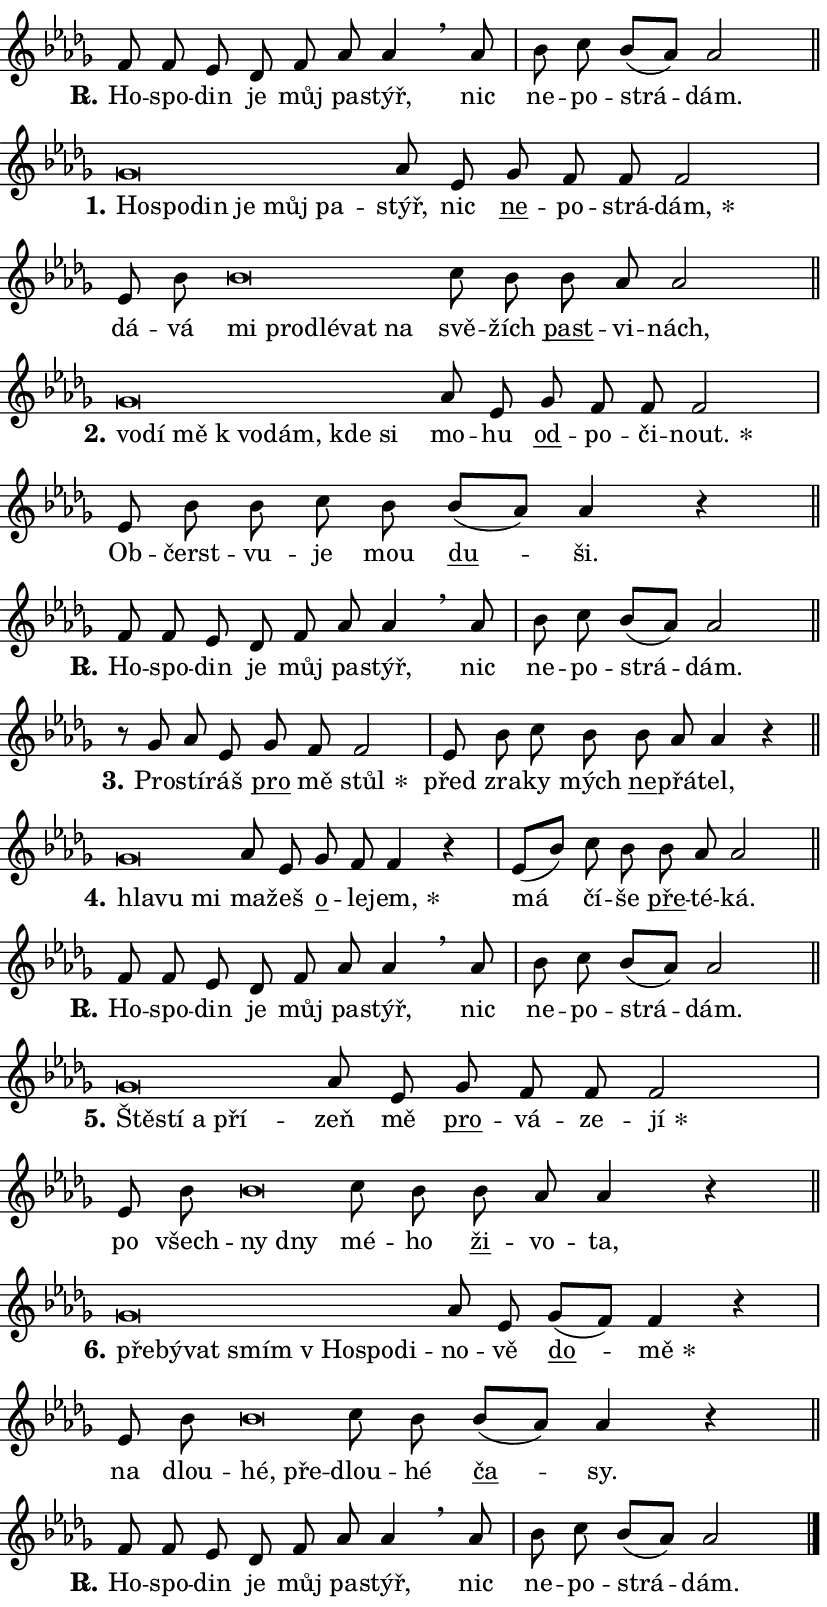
\version "2.24.0"
\header { tagline = "" }
\paper {
  indent = 0\cm
  top-margin = 0\cm
  right-margin = 0.13\cm % to fit lyric hyphens
  bottom-margin = 0\cm
  left-margin = 0\cm
  paper-width = 14\cm
  page-breaking = #ly:one-page-breaking
  system-system-spacing.basic-distance = #11
  score-system-spacing.basic-distance = #11
  ragged-last = ##f
}


%% Author: Thomas Morley
%% https://lists.gnu.org/archive/html/lilypond-user/2020-05/msg00002.html
#(define (line-position grob)
"Returns position of @var[grob} in current system:
   @code{'start}, if at first time-step
   @code{'end}, if at last time-step
   @code{'middle} otherwise
"
  (let* ((col (ly:item-get-column grob))
         (ln (ly:grob-object col 'left-neighbor))
         (rn (ly:grob-object col 'right-neighbor))
         (col-to-check-left (if (ly:grob? ln) ln col))
         (col-to-check-right (if (ly:grob? rn) rn col))
         (break-dir-left
           (and
             (ly:grob-property col-to-check-left 'non-musical #f)
             (ly:item-break-dir col-to-check-left)))
         (break-dir-right
           (and
             (ly:grob-property col-to-check-right 'non-musical #f)
             (ly:item-break-dir col-to-check-right))))
        (cond ((eqv? 1 break-dir-left) 'start)
              ((eqv? -1 break-dir-right) 'end)
              (else 'middle))))

#(define (tranparent-at-line-position vctor)
  (lambda (grob)
  "Relying on @code{line-position} select the relevant enry from @var{vctor}.
Used to determine transparency,"
    (case (line-position grob)
      ((end) (not (vector-ref vctor 0)))
      ((middle) (not (vector-ref vctor 1)))
      ((start) (not (vector-ref vctor 2))))))

noteHeadBreakVisibility =
#(define-music-function (break-visibility)(vector?)
"Makes @code{NoteHead}s transparent relying on @var{break-visibility}"
#{
  \override NoteHead.transparent =
    #(tranparent-at-line-position break-visibility)
#})

#(define delete-ledgers-for-transparent-note-heads
  (lambda (grob)
    "Reads whether a @code{NoteHead} is transparent.
If so this @code{NoteHead} is removed from @code{'note-heads} from
@var{grob}, which is supposed to be @code{LedgerLineSpanner}.
As a result ledgers are not printed for this @code{NoteHead}"
    (let* ((nhds-array (ly:grob-object grob 'note-heads))
           (nhds-list
             (if (ly:grob-array? nhds-array)
                 (ly:grob-array->list nhds-array)
                 '()))
           ;; Relies on the transparent-property being done before
           ;; Staff.LedgerLineSpanner.after-line-breaking is executed.
           ;; This is fragile ...
           (to-keep
             (remove
               (lambda (nhd)
                 (ly:grob-property nhd 'transparent #f))
               nhds-list)))
      ;; TODO find a better method to iterate over grob-arrays, similiar
      ;; to filter/remove etc for lists
      ;; For now rebuilt from scratch
      (set! (ly:grob-object grob 'note-heads)  '())
      (for-each
        (lambda (nhd)
          (ly:pointer-group-interface::add-grob grob 'note-heads nhd))
        to-keep))))

squashNotes = {
  \override NoteHead.X-extent = #'(-0.2 . 0.2)
  \override NoteHead.Y-extent = #'(-0.75 . 0)
  \override NoteHead.stencil =
    #(lambda (grob)
       (let ((pos (ly:grob-property grob 'staff-position)))
         (begin
           (if (< pos -7) (display "ERROR: Lower brevis then expected\n") (display ""))
           (if (<= pos -6) ly:text-interface::print ly:note-head::print))))
}
unSquashNotes = {
  \revert NoteHead.X-extent
  \revert NoteHead.Y-extent
  \revert NoteHead.stencil
}

hideNotes = \noteHeadBreakVisibility #begin-of-line-visible
unHideNotes = \noteHeadBreakVisibility #all-visible

% work-around for resetting accidentals
% https://lilypond.org/doc/v2.23/Documentation/notation/displaying-rhythms#unmetered-music
cadenzaMeasure = {
  \cadenzaOff
  \partial 1024 s1024
  \cadenzaOn
}

#(define-markup-command (accent layout props text) (markup?)
  "Underline accented syllable"
  (interpret-markup layout props
    #{\markup \override #'(offset . 4.3) \underline { #text }#}))

responsum = \markup \concat {
  "R" \hspace #-1.05 \path #0.1 #'((moveto 0 0.07) (lineto 0.9 0.8)) \hspace #0.05 "."
}

spaceSize = #0.6828661417322834 % exact space size for TeX Gyre Schola

\layout {
  \context {
    \Staff
    \remove "Time_signature_engraver"
    \override LedgerLineSpanner.after-line-breaking = #delete-ledgers-for-transparent-note-heads
  }
  \context {
    \Lyrics {
      \override LyricSpace.minimum-distance = \spaceSize
      \override LyricText.font-name = #"TeX Gyre Schola"
      \override LyricText.font-size = 1
      \override StanzaNumber.font-name = #"TeX Gyre Schola Bold"
      \override StanzaNumber.font-size = 1
    }
  }
  \context {
    \Score 
    \override NoteHead.text =
      #(lambda (grob) 
        (let ((pos (ly:grob-property grob 'staff-position)))
          #{\markup {
            \combine
              \halign #-0.55 \raise #(if (= pos -6) 0 0.5) \override #'(thickness . 2) \draw-line #'(3.2 . 0)
              \musicglyph "noteheads.sM1"
          }#}))
  }
}

% magnetic-lyrics.ily
%
%   written by
%     Jean Abou Samra <jean@abou-samra.fr>
%     Werner Lemberg <wl@gnu.org>
%
%   adapted by
%     Jiri Hon <jiri.hon@gmail.com>
%
% Version 2022-Apr-15

% https://www.mail-archive.com/lilypond-user@gnu.org/msg149350.html

#(define (Left_hyphen_pointer_engraver context)
   "Collect syllable-hyphen-syllable occurrences in lyrics and store
them in properties.  This engraver only looks to the left.  For
example, if the lyrics input is @code{foo -- bar}, it does the
following.

@itemize @bullet
@item
Set the @code{text} property of the @code{LyricHyphen} grob between
@q{foo} and @q{bar} to @code{foo}.

@item
Set the @code{left-hyphen} property of the @code{LyricText} grob with
text @q{foo} to the @code{LyricHyphen} grob between @q{foo} and
@q{bar}.
@end itemize

Use this auxiliary engraver in combination with the
@code{lyric-@/text::@/apply-@/magnetic-@/offset!} hook."
   (let ((hyphen #f)
         (text #f))
     (make-engraver
      (acknowledgers
       ((lyric-syllable-interface engraver grob source-engraver)
        (set! text grob)))
      (end-acknowledgers
       ((lyric-hyphen-interface engraver grob source-engraver)
        ;(when (not (grob::has-interface grob 'lyric-space-interface))
          (set! hyphen grob)));)
      ((stop-translation-timestep engraver)
       (when (and text hyphen)
         (ly:grob-set-object! text 'left-hyphen hyphen))
       (set! text #f)
       (set! hyphen #f)))))

#(define (lyric-text::apply-magnetic-offset! grob)
   "If the space between two syllables is less than the value in
property @code{LyricText@/.details@/.squash-threshold}, move the right
syllable to the left so that it gets concatenated with the left
syllable.

Use this function as a hook for
@code{LyricText@/.after-@/line-@/breaking} if the
@code{Left_@/hyphen_@/pointer_@/engraver} is active."
   (let ((hyphen (ly:grob-object grob 'left-hyphen #f)))
     (when hyphen
       (let ((left-text (ly:spanner-bound hyphen LEFT)))
         (when (grob::has-interface left-text 'lyric-syllable-interface)
           (let* ((common (ly:grob-common-refpoint grob left-text X))
                  (this-x-ext (ly:grob-extent grob common X))
                  (left-x-ext
                   (begin
                     ;; Trigger magnetism for left-text.
                     (ly:grob-property left-text 'after-line-breaking)
                     (ly:grob-extent left-text common X)))
                  ;; `delta` is the gap width between two syllables.
                  (delta (- (interval-start this-x-ext)
                            (interval-end left-x-ext)))
                  (details (ly:grob-property grob 'details))
                  (threshold (assoc-get 'squash-threshold details 0.2)))
             (when (< delta threshold)
               (let* (;; We have to manipulate the input text so that
                      ;; ligatures crossing syllable boundaries are not
                      ;; disabled.  For languages based on the Latin
                      ;; script this is essentially a beautification.
                      ;; However, for non-Western scripts it can be a
                      ;; necessity.
                      (lt (ly:grob-property left-text 'text))
                      (rt (ly:grob-property grob 'text))
                      (is-space (grob::has-interface hyphen 'lyric-space-interface))
                      (space (if is-space " " ""))
                      (extra-delta (if is-space spaceSize 0))
                      ;; Append new syllable.
                      (ltrt-space (if (and (string? lt) (string? rt))
                                (string-append lt space rt)
                                (make-concat-markup (list lt space rt))))
                      ;; Right-align `ltrt` to the right side.
                      (ltrt-space-markup (grob-interpret-markup
                               grob
                               (make-translate-markup
                                (cons (interval-length this-x-ext) 0)
                                (make-right-align-markup ltrt-space)))))
                 (begin
                   ;; Don't print `left-text`.
                   (ly:grob-set-property! left-text 'stencil #f)
                   ;; Set text and stencil (which holds all collected
                   ;; syllables so far) and shift it to the left.
                   (ly:grob-set-property! grob 'text ltrt-space)
                   (ly:grob-set-property! grob 'stencil ltrt-space-markup)
                   (ly:grob-translate-axis! grob (- (- delta extra-delta)) X))))))))))


#(define (lyric-hyphen::displace-bounds-first grob)
   ;; Make very sure this callback isn't triggered too early.
   (let ((left (ly:spanner-bound grob LEFT))
         (right (ly:spanner-bound grob RIGHT)))
     (ly:grob-property left 'after-line-breaking)
     (ly:grob-property right 'after-line-breaking)
     (ly:lyric-hyphen::print grob)))

squashThreshold = #0.4

\layout {
  \context {
    \Lyrics
    \consists #Left_hyphen_pointer_engraver
    \override LyricText.after-line-breaking =
      #lyric-text::apply-magnetic-offset!
    \override LyricHyphen.stencil = #lyric-hyphen::displace-bounds-first
    \override LyricText.details.squash-threshold = \squashThreshold
    \override LyricHyphen.minimum-distance = 0
    \override LyricHyphen.minimum-length = \squashThreshold
  }
}

squashText = \override LyricText.details.squash-threshold = 9999
unSquashText = \override LyricText.details.squash-threshold = \squashThreshold

leftText = \override LyricText.self-alignment-X = #LEFT
unLeftText = \revert LyricText.self-alignment-X

starOffset = #(lambda (grob) 
                (let ((x_offset (ly:self-alignment-interface::aligned-on-x-parent grob)))
                  (if (= x_offset 0) 0 (+ x_offset 1.2))))

star = #(define-music-function (syllable)(string?)
"Append star separator at the end of a syllable"
#{
  \once \override LyricText.X-offset = #starOffset
  \lyricmode { \markup {
    #syllable
    \override #'((font-name . "TeX Gyre Schola Bold")) \hspace #0.2 \lower #0.65 \larger "*"
  } }
#})

starAccent = #(define-music-function (syllable)(string?)
"Append star separator at the end of a syllable and make accent"
#{
  \once \override LyricText.X-offset = #starOffset
  \lyricmode { \markup {
    \accent #syllable
    \override #'((font-name . "TeX Gyre Schola Bold")) \hspace #0.2 \lower #0.65 \larger "*"
  } }
#})

breath = #(define-music-function (syllable)(string?)
"Append breathing indicator at the end of a syllable"
#{
  \lyricmode { \markup { #syllable "+" } }
#})

optionalBreath = #(define-music-function (syllable)(string?)
"Append optional breathing indicator at the end of a syllable"
#{
  \lyricmode { \markup { #syllable "(+)" } }
#})


\score {
    <<
        \new Voice = "melody" { \cadenzaOn \key des \major \relative { f'8 f es des f as as4 \breathe \bar "" as8 \cadenzaMeasure \bar "|" bes c bes[( as)] as2 \cadenzaMeasure \bar "||" \break } }
        \new Lyrics \lyricsto "melody" { \lyricmode { \set stanza = \responsum
Ho -- spo -- din je můj pa -- stýř, nic ne -- po -- strá -- dám. } }
    >>
    \layout {}
}

\score {
    <<
        \new Voice = "melody" { \cadenzaOn \key des \major \relative { \squashNotes ges'\breve*1/16 \hideNotes \breve*1/16 \bar "" \breve*1/16 \bar "" \breve*1/16 \bar "" \breve*1/16 \breve*1/16 \bar "" \unHideNotes \unSquashNotes as8 es \bar "" ges f f f2 \cadenzaMeasure \bar "|" es8 bes' \bar "" \squashNotes bes\breve*1/16 \hideNotes \breve*1/16 \bar "" \breve*1/16 \bar "" \breve*1/16 \breve*1/16 \bar "" \unHideNotes \unSquashNotes c8 bes \bar "" bes as as2 \cadenzaMeasure \bar "||" \break } }
        \new Lyrics \lyricsto "melody" { \lyricmode { \set stanza = "1."
\leftText Ho -- \squashText spo -- din je můj pa -- \unLeftText \unSquashText stýř, nic \markup \accent ne -- po -- strá -- \star dám, dá -- vá \leftText mi \squashText pro -- dlé -- vat na \unLeftText \unSquashText svě -- žích \markup \accent past -- vi -- nách, } }
    >>
    \layout {}
}

\score {
    <<
        \new Voice = "melody" { \cadenzaOn \key des \major \relative { \squashNotes ges'\breve*1/16 \hideNotes \breve*1/16 \bar "" \breve*1/16 \bar "" \breve*1/16 \bar "" \breve*1/16 \bar "" \breve*1/16 \breve*1/16 \bar "" \unHideNotes \unSquashNotes as8 es \bar "" ges f f f2 \cadenzaMeasure \bar "|" es8 bes' \bar "" bes c8 bes \bar "" bes[( as)] as4 r \cadenzaMeasure \bar "||" \break } }
        \new Lyrics \lyricsto "melody" { \lyricmode { \set stanza = "2."
\leftText vo -- \squashText dí mě "k vo" -- dám, kde si \unLeftText \unSquashText mo -- hu \markup \accent od -- po -- či -- \star nout. Ob -- čerst -- vu -- je mou \markup \accent du -- ši. } }
    >>
    \layout {}
}

\score {
    <<
        \new Voice = "melody" { \cadenzaOn \key des \major \relative { f'8 f es des f as as4 \breathe \bar "" as8 \cadenzaMeasure \bar "|" bes c bes[( as)] as2 \cadenzaMeasure \bar "||" \break } }
        \new Lyrics \lyricsto "melody" { \lyricmode { \set stanza = \responsum
Ho -- spo -- din je můj pa -- stýř, nic ne -- po -- strá -- dám. } }
    >>
    \layout {}
}

\score {
    <<
        \new Voice = "melody" { \cadenzaOn \key des \major \relative { r8 ges' as8 es \bar "" ges f f2 \cadenzaMeasure \bar "|" es8 bes'8 c8 bes \bar "" bes as as4 r \cadenzaMeasure \bar "||" \break } }
        \new Lyrics \lyricsto "melody" { \lyricmode { \set stanza = "3."
Pro -- stí -- ráš \markup \accent pro mě \star stůl před zra -- ky mých \markup \accent ne -- přá -- tel, } }
    >>
    \layout {}
}

\score {
    <<
        \new Voice = "melody" { \cadenzaOn \key des \major \relative { \squashNotes ges'\breve*1/16 \hideNotes \breve*1/16 \breve*1/16 \bar "" \unHideNotes \unSquashNotes as8 es \bar "" ges f f4 r \cadenzaMeasure \bar "|" es8[( bes')] c8 bes \bar "" bes as as2 \cadenzaMeasure \bar "||" \break } }
        \new Lyrics \lyricsto "melody" { \lyricmode { \set stanza = "4."
\leftText hla -- \squashText vu mi \unLeftText \unSquashText ma -- žeš \markup \accent o -- le -- \star jem, má čí -- še \markup \accent pře -- té -- ká. } }
    >>
    \layout {}
}

\score {
    <<
        \new Voice = "melody" { \cadenzaOn \key des \major \relative { f'8 f es des f as as4 \breathe \bar "" as8 \cadenzaMeasure \bar "|" bes c bes[( as)] as2 \cadenzaMeasure \bar "||" \break } }
        \new Lyrics \lyricsto "melody" { \lyricmode { \set stanza = \responsum
Ho -- spo -- din je můj pa -- stýř, nic ne -- po -- strá -- dám. } }
    >>
    \layout {}
}

\score {
    <<
        \new Voice = "melody" { \cadenzaOn \key des \major \relative { \squashNotes ges'\breve*1/16 \hideNotes \breve*1/16 \bar "" \breve*1/16 \breve*1/16 \bar "" \unHideNotes \unSquashNotes as8 es \bar "" ges f f f2 \cadenzaMeasure \bar "|" es8 bes' \bar "" \squashNotes bes\breve*1/16 \hideNotes \breve*1/16 \bar "" \unHideNotes \unSquashNotes c8 bes \bar "" bes as as4 r \cadenzaMeasure \bar "||" \break } }
        \new Lyrics \lyricsto "melody" { \lyricmode { \set stanza = "5."
\leftText Ště -- \squashText stí a pří -- \unLeftText \unSquashText zeň mě \markup \accent pro -- vá -- ze -- \star jí po všech -- \leftText ny \squashText dny \unLeftText \unSquashText mé -- ho \markup \accent ži -- vo -- ta, } }
    >>
    \layout {}
}

\score {
    <<
        \new Voice = "melody" { \cadenzaOn \key des \major \relative { \squashNotes ges'\breve*1/16 \hideNotes \breve*1/16 \bar "" \breve*1/16 \bar "" \breve*1/16 \bar "" \breve*1/16 \bar "" \breve*1/16 \breve*1/16 \bar "" \unHideNotes \unSquashNotes as8 es \bar "" ges[( f)] f4 r \cadenzaMeasure \bar "|" es8 bes' \bar "" \squashNotes bes\breve*1/16 \hideNotes \breve*1/16 \bar "" \unHideNotes \unSquashNotes c8 bes \bar "" bes[( as)] as4 r \cadenzaMeasure \bar "||" \break } }
        \new Lyrics \lyricsto "melody" { \lyricmode { \set stanza = "6."
\leftText pře -- \squashText bý -- vat smím "v Ho" -- spo -- di -- \unLeftText \unSquashText no -- vě \markup \accent do -- \star mě na dlou -- \leftText hé, \squashText pře -- \unLeftText \unSquashText dlou -- hé \markup \accent ča -- sy. } }
    >>
    \layout {}
}

\score {
    <<
        \new Voice = "melody" { \cadenzaOn \key des \major \relative { f'8 f es des f as as4 \breathe \bar "" as8 \cadenzaMeasure \bar "|" bes c bes[( as)] as2 \cadenzaMeasure \bar "||" \break } \bar "|." }
        \new Lyrics \lyricsto "melody" { \lyricmode { \set stanza = \responsum
Ho -- spo -- din je můj pa -- stýř, nic ne -- po -- strá -- dám. } }
    >>
    \layout {}
}
